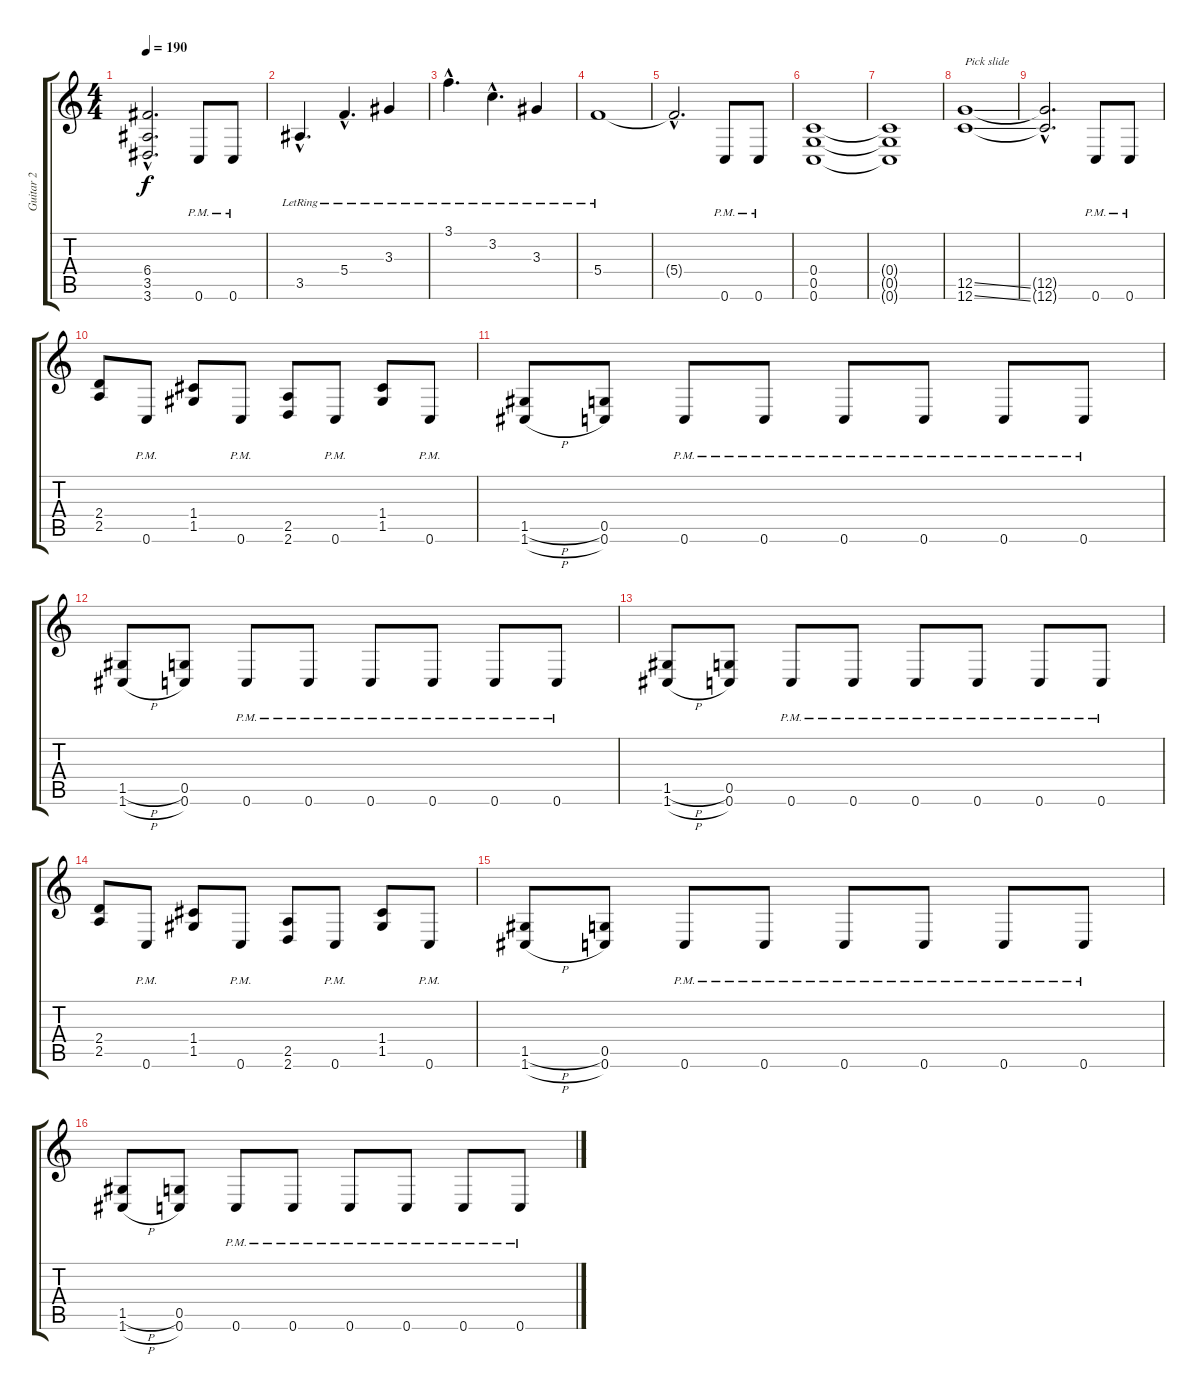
\track ("Guitar 2" "Guitar 2") {instrument distortionguitar}
\staff {score tabs}
\tuning (D4 A3 F3 C3 G2 C2) {hide}
\ts (4 4)
\tempo 190
\clef g2
\ks c
(6.4{hac t} 3.5{hac t} 3.6{hac t}).2{d dy f} 0.6{pm}.8 0.6{pm}.8 |
3.5{hac lr}.4{d} 5.4{hac lr}.4{d} 3.3{lr}.4 |
3.1{hac lr}.4{d} 3.2{hac lr}.4{d} 3.3{lr}.4 |
5.4{lr}.1 |
5.4{hac t}.2{d} 0.6{pm}.8 0.6{pm}.8 |
(0.4 0.5 0.6).1 |
(0.4{t} 0.5{t} 0.6{t}).1 |
(12.5{ss} 12.6{ss}).1{txt "Pick slide"} |
(12.5{hac t} 12.6{hac t}).2{d} 0.6{pm}.8 0.6{pm}.8 |
(2.4 2.5).8 0.6{pm}.8 (1.4 1.5).8 0.6{pm}.8 (2.5 2.6).8 0.6{pm}.8 (1.4 1.5).8 0.6{pm}.8 |
(1.5{h} 1.6{h}).8 (0.5 0.6).8 0.6{pm}.8 0.6{pm}.8 0.6{pm}.8 0.6{pm}.8 0.6{pm}.8 0.6{pm}.8 |
(1.5{h} 1.6{h}).8 (0.5 0.6).8 0.6{pm}.8 0.6{pm}.8 0.6{pm}.8 0.6{pm}.8 0.6{pm}.8 0.6{pm}.8 |
(1.5{h} 1.6{h}).8 (0.5 0.6).8 0.6{pm}.8 0.6{pm}.8 0.6{pm}.8 0.6{pm}.8 0.6{pm}.8 0.6{pm}.8 |
(2.4 2.5).8 0.6{pm}.8 (1.4 1.5).8 0.6{pm}.8 (2.5 2.6).8 0.6{pm}.8 (1.4 1.5).8 0.6{pm}.8 |
(1.5{h} 1.6{h}).8 (0.5 0.6).8 0.6{pm}.8 0.6{pm}.8 0.6{pm}.8 0.6{pm}.8 0.6{pm}.8 0.6{pm}.8 |
(1.5{h} 1.6{h}).8 (0.5 0.6).8 0.6{pm}.8 0.6{pm}.8 0.6{pm}.8 0.6{pm}.8 0.6{pm}.8 0.6{pm}.8
